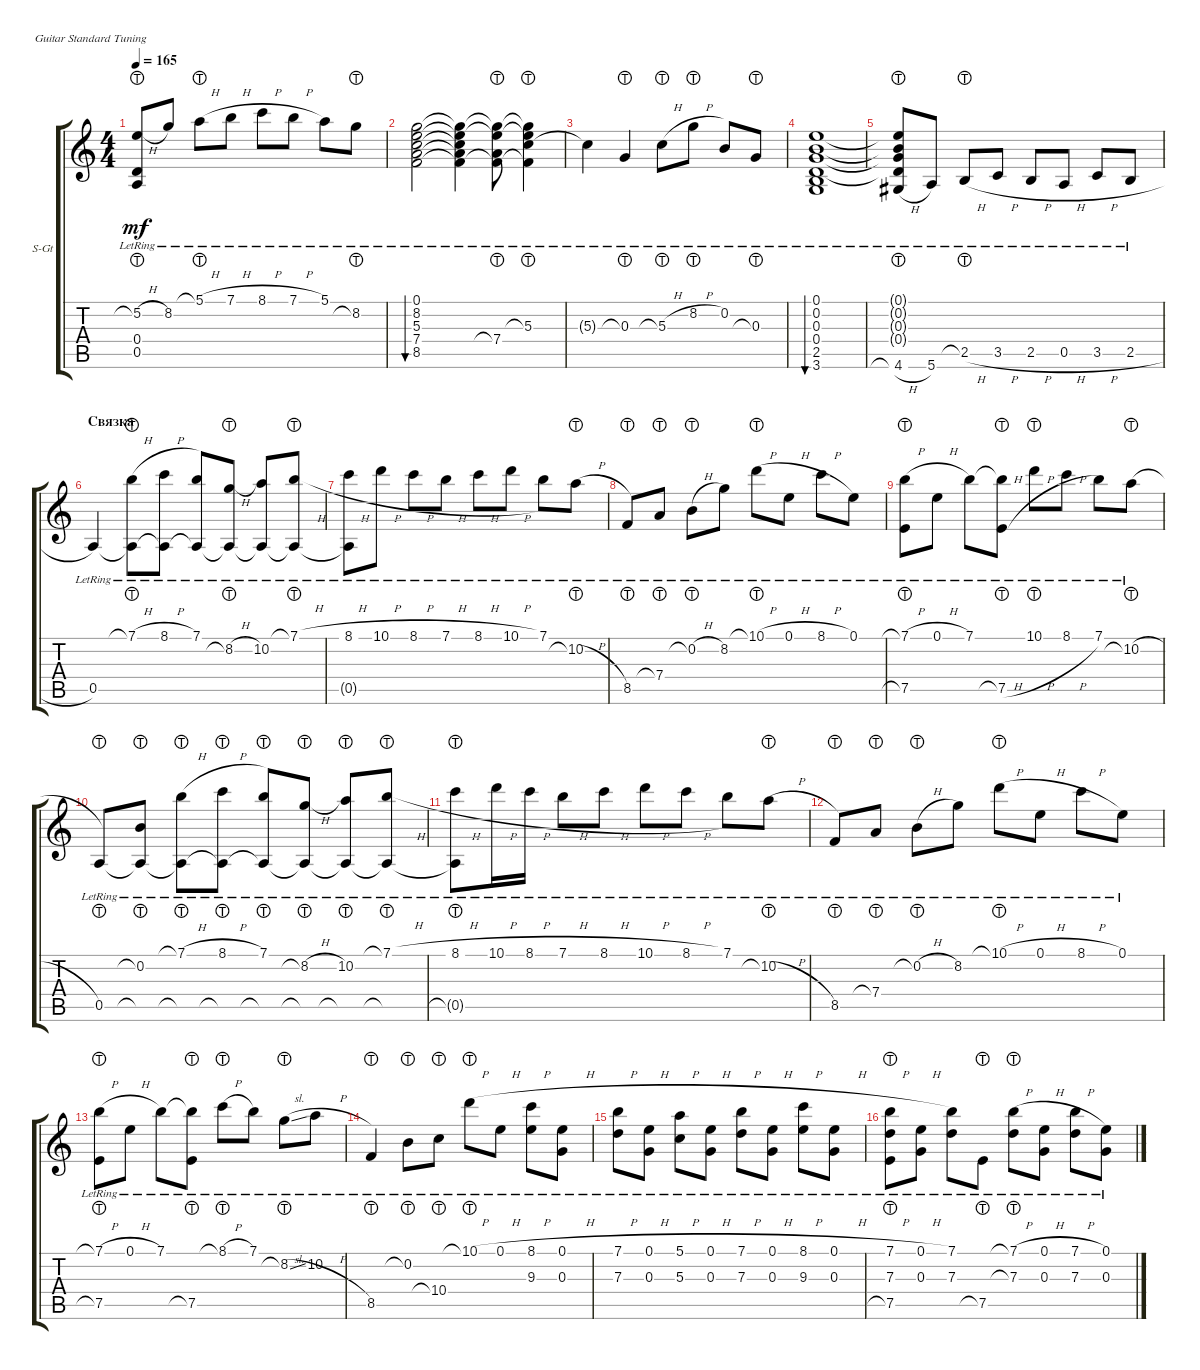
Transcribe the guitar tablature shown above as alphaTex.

\bracketExtendMode groupsimilarinstruments
\firstSystemTrackNameOrientation horizontal
\otherSystemsTrackNameOrientation horizontal
\track ("Steel Guitar" "S-Gt") {instrument acousticguitarsteel}
\staff {score tabs}
\tuning (E4 B3 G3 D3 A2 E2)
\ts (4 4)
\tempo 165
\clef g2
\ks c
(5.2{h lht lr} 0.4{lr t} 0.5{lr t}).8{dy mf} 8.2{lr}.8 5.1{h lht lr}.8 7.1{h lr}.8 8.1{h lr}.8 7.1{h lr}.8 5.1{lr}.8 8.2{lht lr}.8 |
(0.1{lr} 8.2{lr} 5.3{lr} 7.4{lr} 8.5{lr}).2{bu 30} (0.1{lr t} 8.2{lr t} 5.3{lr t} 7.4{lr t} 8.5{lr t}).4 (7.4{lht lr} 0.1{lr t} 8.2{lr t} 8.5{lr t}).8 (5.3{lht lr} 0.1{lr t} 8.2{lr t} 8.5{lr t}).4 |
5.3{lr t}.4 0.3{lht lr}.4 5.3{h lht lr}.8 8.2{h lht lr}.8 0.2{lr}.8 0.3{lht lr}.8 |
(0.1{lr} 0.2{lr} 0.3{lr} 0.4{lr} 2.5{lr} 3.6{lr}).1{bu 30} |
(4.6{h lht lr} 0.1{lr t} 0.2{lr t} 0.3{lr t} 0.4{lr t}).8 5.6{lr}.8 2.5{h lht lr}.8 3.5{h lr}.8 2.5{h lr}.8 0.5{h lr}.8 3.5{h lr}.8 2.5{h lr}.8 |
\section ("" "Связка")
0.5{lr}.4 (7.1{h lht lr} 0.5{lr t}).8 (8.1{h lr} 0.5{lr t}).8 (7.1{lr} 0.5{lr t}).8 (8.2{h lht lr} 0.5{lr t}).8 (10.2{lr} 0.5{lr t}).8 (7.1{h lht lr} 0.5{lr t}).8 |
(8.1{h lr} 0.5{lr t}).8 10.1{h lr}.8 8.1{h lr}.8 7.1{h lr}.8 8.1{h lr}.8 10.1{h lr}.8 7.1{lr}.8 10.2{h lht lr}.8 |
8.5{lht lr}.8 7.4{lht lr}.8 0.2{h lht lr}.8 8.2{lr}.8 10.1{h lht lr}.8 0.1{h lr}.8 8.1{h lr}.8 0.1{lr}.8 |
(7.1{h lht lr} 7.5{lht lr}).8 0.1{h lr}.8 7.1{lr}.8 (7.5{h lht lr} 7.1{lr t}).8 10.1{h lht lr}.8 8.1{h lr}.8 7.1{lr}.8 10.2{h lht lr}.8 |
0.5{lht lr}.8 (0.2{lht lr} 0.5{lht lr t}).8 (7.1{h lht lr} 0.5{lht lr t}).8 (8.1{h lr} 0.5{lht lr t}).8 (7.1{lr} 0.5{lht lr t}).8 (8.2{h lht lr} 0.5{lht lr t}).8 (10.2{lr} 0.5{lht lr t}).8 (7.1{h lht lr} 0.5{lht lr t}).8 |
(8.1{h lr} 0.5{lht lr t}).8 10.1{h lr}.16 8.1{h lr}.16 7.1{h lr}.8 8.1{h lr}.8 10.1{h lr}.8 8.1{h lr}.8 7.1{lr}.8 10.2{h lht lr}.8 |
8.5{lht lr}.8 7.4{lht lr}.8 0.2{h lht lr}.8 8.2{lr}.8 10.1{h lht lr}.8 0.1{h lr}.8 8.1{h lr}.8 0.1{lr}.8 |
(7.1{h lht lr} 7.5{lht lr}).8 0.1{h lr}.8 7.1{lr}.8 (7.5{lht lr} 7.1{lr t}).8 8.1{h lht lr}.8 7.1{lr}.8 8.2{sl lht lr}.8 10.2{h lr}.8 |
8.5{lht lr}.4 0.2{lht lr}.8 10.4{lht lr}.8 10.1{h lht lr}.8 0.1{h lr}.8 (8.1{h lr} 9.3{lr}).8 (0.1{h lr} 0.3{lr}).8 |
(7.1{h lr} 7.3{lr}).8 (0.1{h lr} 0.3{lr}).8 (5.1{h lr} 5.3{lr}).8 (0.1{h lr} 0.3{lr}).8 (7.1{h lr} 7.3{lr}).8 (0.1{h lr} 0.3{lr}).8 (8.1{h lr} 9.3{lr}).8 (0.1{h lr} 0.3{lr}).8 |
(7.1{h lr} 7.3{lr} 7.5{lht lr}).8 (0.1{h lr} 0.3{lr}).8 (7.1{lr} 7.3{lr}).8 7.5{lht lr}.8 (7.1{h lht lr} 7.3{lht lr}).8 (0.1{h lr} 0.3{lr}).8 (7.1{h lr} 7.3{lr}).8 (0.1{lr} 0.3{lr}).8
